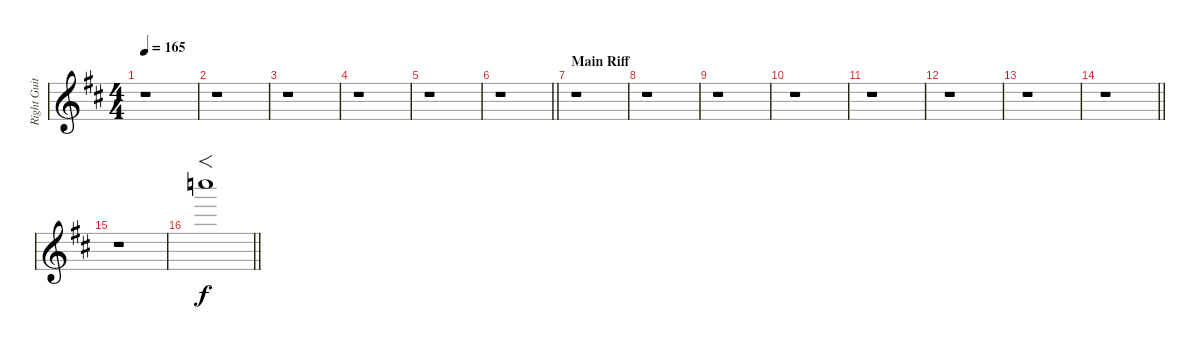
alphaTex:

\track ("Right Guitar Feedback" "Right Guit") {instrument distortionguitar}
\staff {score}
\tuning (Db4 Ab3 E3 B2 Gb2 B1) {hide}
\ts (4 4)
\tempo 165
\clef g2
\ks d
r.1{dy f} |
r.1 |
r.1 |
r.1 |
r.1 |
\barLineRight lightlight
r.1 |
\section ("" "Main Riff")
r.1 |
r.1 |
r.1 |
r.1 |
r.1 |
r.1 |
r.1 |
\barLineRight lightlight
r.1 |
\section ("" "")
r.1 |
\barLineRight lightlight
23.1.1{f}
